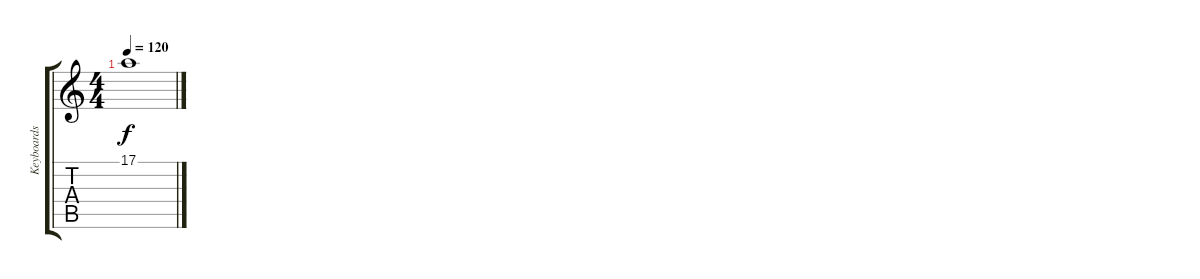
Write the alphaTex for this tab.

\track ("Keyboards" "Keyboards") {instrument pad8sweep}
\staff {score tabs}
\tuning (E4 B3 G3 D3 A2 E2) {hide}
\ts (4 4)
\tempo 120
\clef g2
\ks c
17.1{t}.1{dy f}
